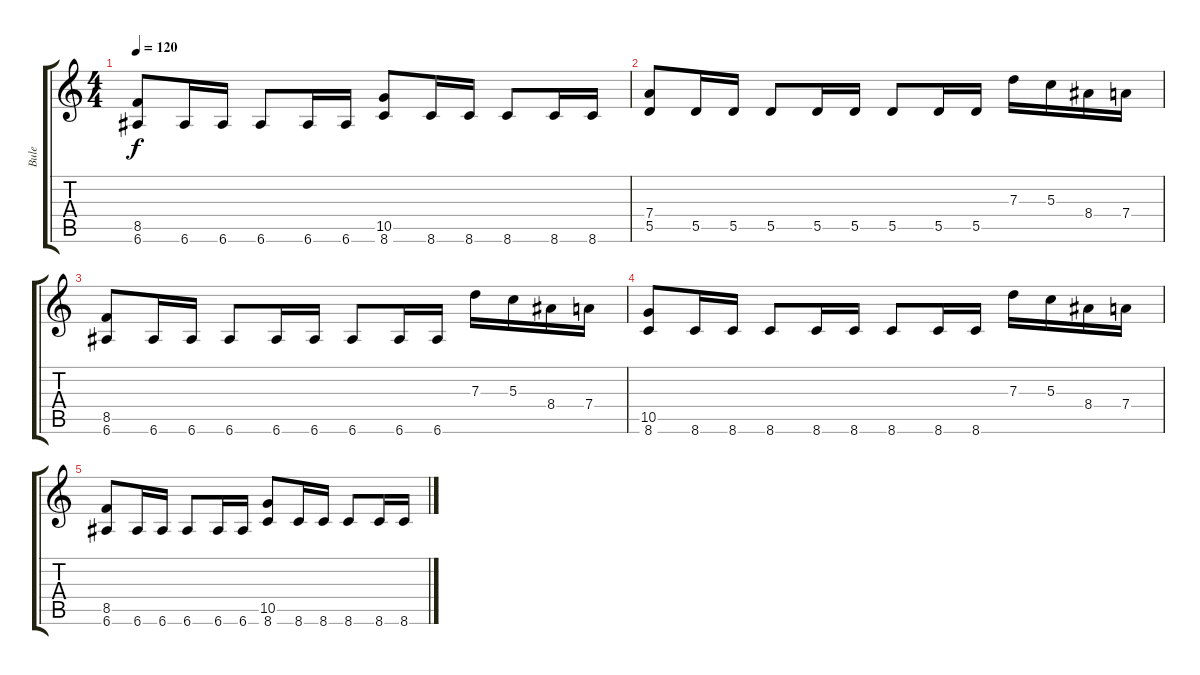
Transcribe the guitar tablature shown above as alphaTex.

\track ("Bule" "Bule") {instrument distortionguitar}
\staff {score tabs}
\tuning (E4 B3 G3 D3 A2 E2) {hide}
\ts (4 4)
\tempo 120
\clef g2
\ks c
(8.5 6.6).8{dy f} 6.6.16 6.6.16 6.6.8 6.6.16 6.6.16 (10.5 8.6).8 8.6.16 8.6.16 8.6.8 8.6.16 8.6.16 |
(7.4 5.5).8 5.5.16 5.5.16 5.5.8 5.5.16 5.5.16 5.5.8 5.5.16 5.5.16 7.3.16 5.3.16 8.4.16 7.4.16 |
(8.5 6.6).8 6.6.16 6.6.16 6.6.8 6.6.16 6.6.16 6.6.8 6.6.16 6.6.16 7.3.16 5.3.16 8.4.16 7.4.16 |
(10.5 8.6).8 8.6.16 8.6.16 8.6.8 8.6.16 8.6.16 8.6.8 8.6.16 8.6.16 7.3.16 5.3.16 8.4.16 7.4.16 |
(8.5 6.6).8 6.6.16 6.6.16 6.6.8 6.6.16 6.6.16 (10.5 8.6).8 8.6.16 8.6.16 8.6.8 8.6.16 8.6.16
